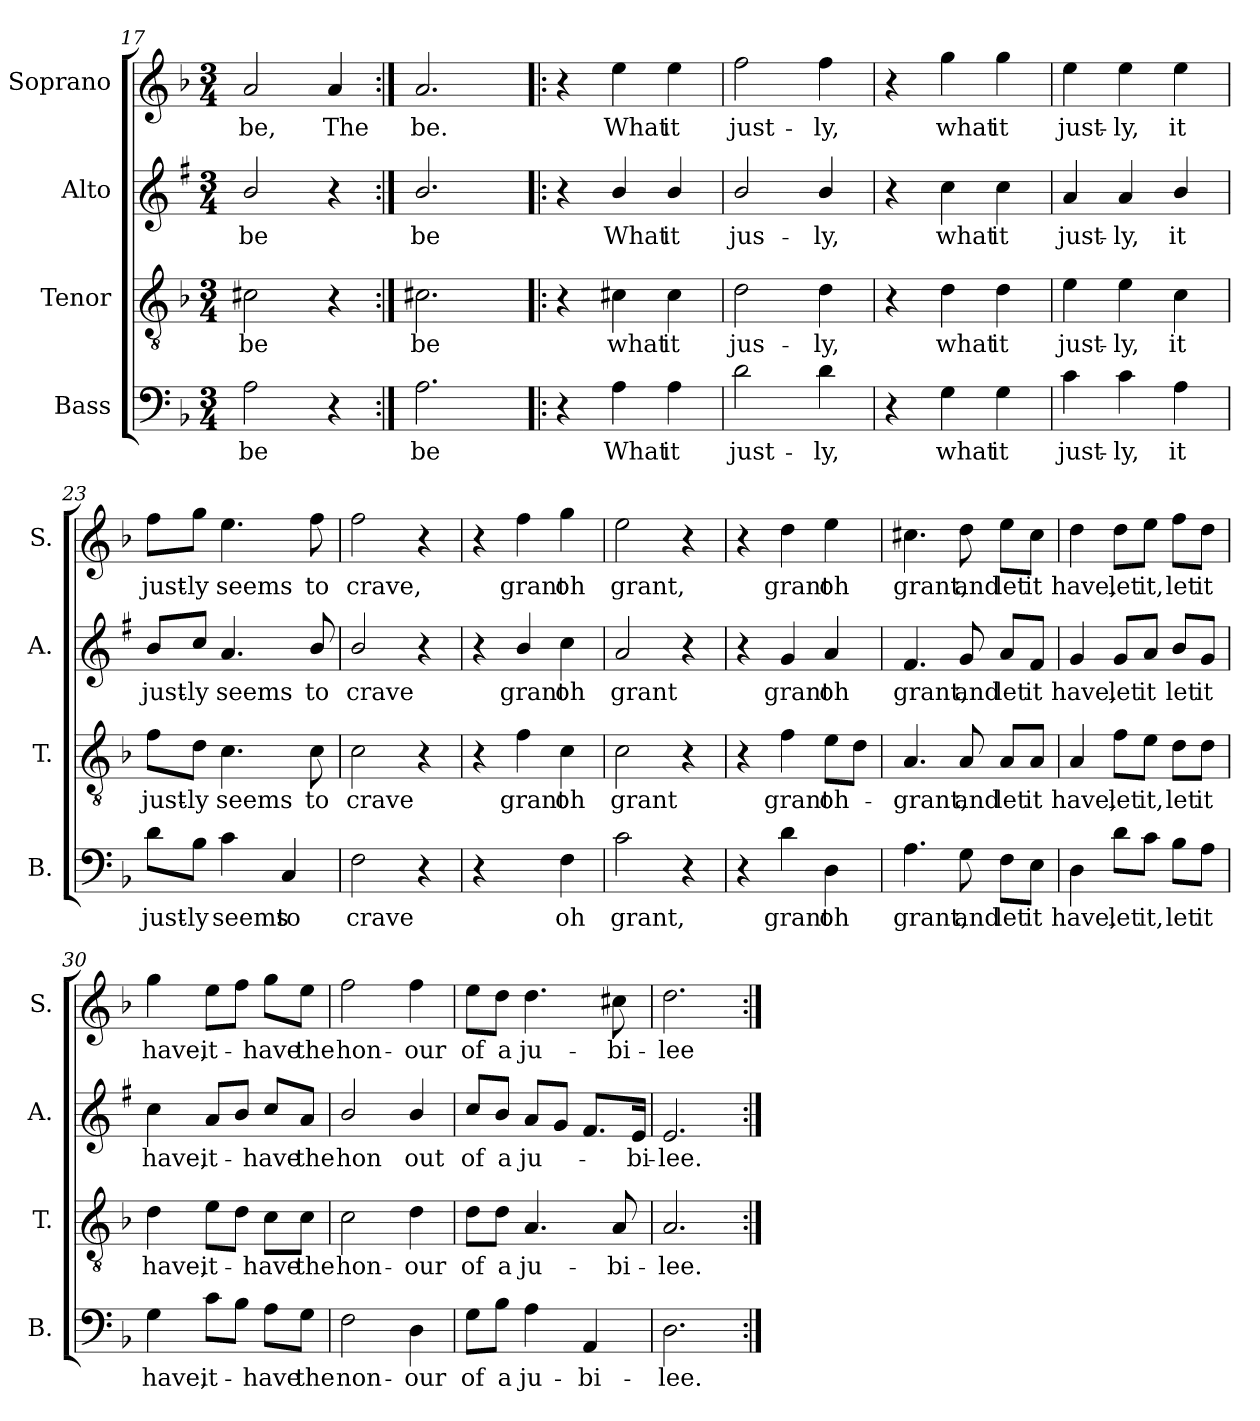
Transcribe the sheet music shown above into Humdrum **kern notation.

**kern	**text	**kern	**text	**kern	**text	**kern	**text
*part4	*part4	*part3	*part3	*part2	*part2	*part1	*part1
*staff4	*staff4	*staff3	*staff3	*staff2	*staff2	*staff1	*staff1
*I"Bass	*	*I"Tenor	*	*I"Alto	*	*I"Soprano	*
*I'B.	*	*I'T.	*	*I'A.	*	*I'S.	*
*clefF4	*	*clefGv2	*	*clefG2	*	*clefG2	*
*	*	*	*	*ITrd1c2	*	*	*
*k[b-]	*	*k[b-]	*	*k[b-]	*	*k[b-]	*
*M3/4	*	*M3/4	*	*M3/4	*	*M3/4	*
=17	=17	=17	=17	=17	=17	=17	=17
!	!LO:LY:b	!	!LO:LY:b	!	!LO:LY:b	!	!LO:LY:b
2A\	be	2c#X\	be	2a/	be	2a/	-be,
!	!	!	!	!	!	!	!LO:LY:b
4r	.	4r	.	4r	.	4a/	The
=18:|!	=18:|!	=18:|!	=18:|!	=18:|!	=18:|!	=18:|!	=18:|!
!	!LO:LY:b	!	!LO:LY:b	!	!LO:LY:b	!	!LO:LY:b
2.A\	be	2.c#X\	be	2.a/	be	2.a/	be.
=19!|:	=19!|:	=19!|:	=19!|:	=19!|:	=19!|:	=19!|:	=19!|:
4r	.	4r	.	4r	.	4r	.
!	!LO:LY:b	!	!LO:LY:b	!	!LO:LY:b	!	!LO:LY:b
4A\	What	4c#X\	what	4a/	What	4ee\	What
!	!LO:LY:b	!	!LO:LY:b	!	!LO:LY:b	!	!LO:LY:b
4A\	it	4c#\	it	4a/	it	4ee\	it
=20	=20	=20	=20	=20	=20	=20	=20
!	!LO:LY:b	!	!LO:LY:b	!	!LO:LY:b	!	!LO:LY:b
2d\	just-	2d\	jus-	2a/	jus-	2ff\	just-
!	!LO:LY:b	!	!LO:LY:b	!	!LO:LY:b	!	!LO:LY:b
4d\	-ly,	4d\	-ly,	4a/	-ly,	4ff\	-ly,
=21	=21	=21	=21	=21	=21	=21	=21
4r	.	4r	.	4r	.	4r	.
!	!LO:LY:b	!	!LO:LY:b	!	!LO:LY:b	!	!LO:LY:b
4G\	what	4d\	what	4b-\	what	4gg\	what
!	!LO:LY:b	!	!LO:LY:b	!	!LO:LY:b	!	!LO:LY:b
4G\	it	4d\	it	4b-\	it	4gg\	it
=22	=22	=22	=22	=22	=22	=22	=22
!	!LO:LY:b	!	!LO:LY:b	!	!LO:LY:b	!	!LO:LY:b
4c\	just-	4e\	just-	4g/	just-	4ee\	just-
!	!LO:LY:b	!	!LO:LY:b	!	!LO:LY:b	!	!LO:LY:b
4c\	-ly,	4e\	-ly,	4g/	-ly,	4ee\	-ly,
!	!LO:LY:b	!	!LO:LY:b	!	!LO:LY:b	!	!LO:LY:b
4A\	it	4c\	it	4a/	it	4ee\	it
!!LO:PB:g=z
=23	=23	=23	=23	=23	=23	=23	=23
!	!LO:LY:b	!	!LO:LY:b	!	!LO:LY:b	!	!LO:LY:b
8d\L	just-	8f\L	just-	8a/L	just-	8ff\L	just-
!	!LO:LY:b	!	!LO:LY:b	!	!LO:LY:b	!	!LO:LY:b
8B-\J	-ly	8d\J	-ly	8b-/J	-ly	8gg\J	-ly
!	!LO:LY:b	!	!LO:LY:b	!	!LO:LY:b	!	!LO:LY:b
4c\	seems	4.c\	seems	4.g/	seems	4.ee\	seems
!	!LO:LY:b	!	!	!	!	!	!
4C/	to	.	.	.	.	.	.
!	!	!	!LO:LY:b	!	!LO:LY:b	!	!LO:LY:b
.	.	8c\	to	8a/	to	8ff\	to
=24	=24	=24	=24	=24	=24	=24	=24
!	!LO:LY:b	!	!LO:LY:b	!	!LO:LY:b	!	!LO:LY:b
2F\	crave	2c\	crave	2a/	crave	2ff\	crave,
4r	.	4r	.	4r	.	4r	.
=25	=25	=25	=25	=25	=25	=25	=25
4r	.	4r	.	4r	.	4r	.
!	!LO:LY:b	!	!LO:LY:b	!	!LO:LY:b	!	!LO:LY:b
4f\yy	grant	4f\	grant	4a/	grant	4ff\	grant
!	!LO:LY:b	!	!LO:LY:b	!	!LO:LY:b	!	!LO:LY:b
4F\	oh	4c\	oh	4b-\	oh	4gg\	oh
=26	=26	=26	=26	=26	=26	=26	=26
!	!LO:LY:b	!	!LO:LY:b	!	!LO:LY:b	!	!LO:LY:b
2c\	grant,	2c\	grant	2g/	grant	2ee\	grant,
4r	.	4r	.	4r	.	4r	.
=27	=27	=27	=27	=27	=27	=27	=27
4r	.	4r	.	4r	.	4r	.
!	!LO:LY:b	!	!LO:LY:b	!	!LO:LY:b	!	!LO:LY:b
4d\	grant	4f\	grant	4f/	grant	4dd\	grant
!	!LO:LY:b	!	!LO:LY:b	!	!LO:LY:b	!	!LO:LY:b
4D\	oh	8e\L	oh-	4g/	oh	4ee\	oh
.	.	8d\J	.	.	.	.	.
=28	=28	=28	=28	=28	=28	=28	=28
!	!LO:LY:b	!	!LO:LY:b	!	!LO:LY:b	!	!LO:LY:b
4.A\	grant,	4.A/	-grant,	4.e/	grant,	4.cc#X\	grant,
!	!LO:LY:b	!	!LO:LY:b	!	!LO:LY:b	!	!LO:LY:b
8G\	and	8A/	and	8f/	and	8dd\	and
!	!LO:LY:b	!	!LO:LY:b	!	!LO:LY:b	!	!LO:LY:b
8F\L	let	8A/L	let	8g/L	let	8ee\L	let
!	!LO:LY:b	!	!LO:LY:b	!	!LO:LY:b	!	!LO:LY:b
8E\J	it	8A/J	it	8e/J	it	8cc#\J	it
!!LO:LB:g=z
=29	=29	=29	=29	=29	=29	=29	=29
!	!LO:LY:b	!	!LO:LY:b	!	!LO:LY:b	!	!LO:LY:b
4D\	have,	4A/	have,	4f/	have,	4dd\	have,
!	!LO:LY:b	!	!LO:LY:b	!	!LO:LY:b	!	!LO:LY:b
8d\L	let	8f\L	let	8f/L	let	8dd\L	let
!	!LO:LY:b	!	!LO:LY:b	!	!LO:LY:b	!	!LO:LY:b
8c\J	it,	8e\J	it,	8g/J	it	8ee\J	it,
!	!LO:LY:b	!	!LO:LY:b	!	!LO:LY:b	!	!LO:LY:b
8B-\L	let	8d\L	let	8a/L	let	8ff\L	let
!	!LO:LY:b	!	!LO:LY:b	!	!LO:LY:b	!	!LO:LY:b
8A\J	it	8d\J	it	8f/J	it	8dd\J	it
=30	=30	=30	=30	=30	=30	=30	=30
!	!LO:LY:b	!	!LO:LY:b	!	!LO:LY:b	!	!LO:LY:b
4G\	have,	4d\	have,	4b-\	have,	4gg\	have,
!	!LO:LY:b	!	!LO:LY:b	!	!LO:LY:b	!	!LO:LY:b
8c\L	it-	8e\L	it-	8g/L	it-	8ee\L	it-
8B-\J	.	8d\J	.	8a/J	.	8ff\J	.
!	!LO:LY:b	!	!LO:LY:b	!	!LO:LY:b	!	!LO:LY:b
8A\L	-have	8c\L	-have	8b-/L	-have	8gg\L	-have
!	!LO:LY:b	!	!LO:LY:b	!	!LO:LY:b	!	!LO:LY:b
8G\J	the	8c\J	the	8g/J	the	8ee\J	the
=31	=31	=31	=31	=31	=31	=31	=31
!	!LO:LY:b	!	!LO:LY:b	!	!LO:LY:b	!	!LO:LY:b
2F\	non-	2c\	hon-	2a/	hon	2ff\	hon-
!	!LO:LY:b	!	!LO:LY:b	!	!LO:LY:b	!	!LO:LY:b
4D\	-our	4d\	-our	4a/	out	4ff\	-our
=32	=32	=32	=32	=32	=32	=32	=32
!	!LO:LY:b	!	!LO:LY:b	!	!LO:LY:b	!	!LO:LY:b
8G\L	of	8d\L	of	8b-/L	of	8ee\L	of
!	!LO:LY:b	!	!LO:LY:b	!	!LO:LY:b	!	!LO:LY:b
8B-\J	a	8d\J	a	8a/J	a	8dd\J	a
!	!LO:LY:b	!	!LO:LY:b	!	!LO:LY:b	!	!LO:LY:b
4A\	ju-	4.A/	ju-	8g/L	ju-	4.dd\	ju-
.	.	.	.	8f/J	.	.	.
!	!LO:LY:b	!	!	!	!	!	!
4AA/	-bi-	.	.	8.e/L	.	.	.
!	!	!	!LO:LY:b	!	!	!	!LO:LY:b
.	.	8A/	-bi-	.	.	8cc#X\	-bi-
!	!	!	!	!	!LO:LY:b	!	!
.	.	.	.	16d/Jk	-bi-	.	.
=33	=33	=33	=33	=33	=33	=33	=33
!	!LO:LY:b	!	!LO:LY:b	!	!LO:LY:b	!	!LO:LY:b
2.D\	-lee.	2.A/	-lee.	2.d/	-lee.	2.dd\	-lee
=:|!	=:|!	=:|!	=:|!	=:|!	=:|!	=:|!	=:|!
*-	*-	*-	*-	*-	*-	*-	*-
